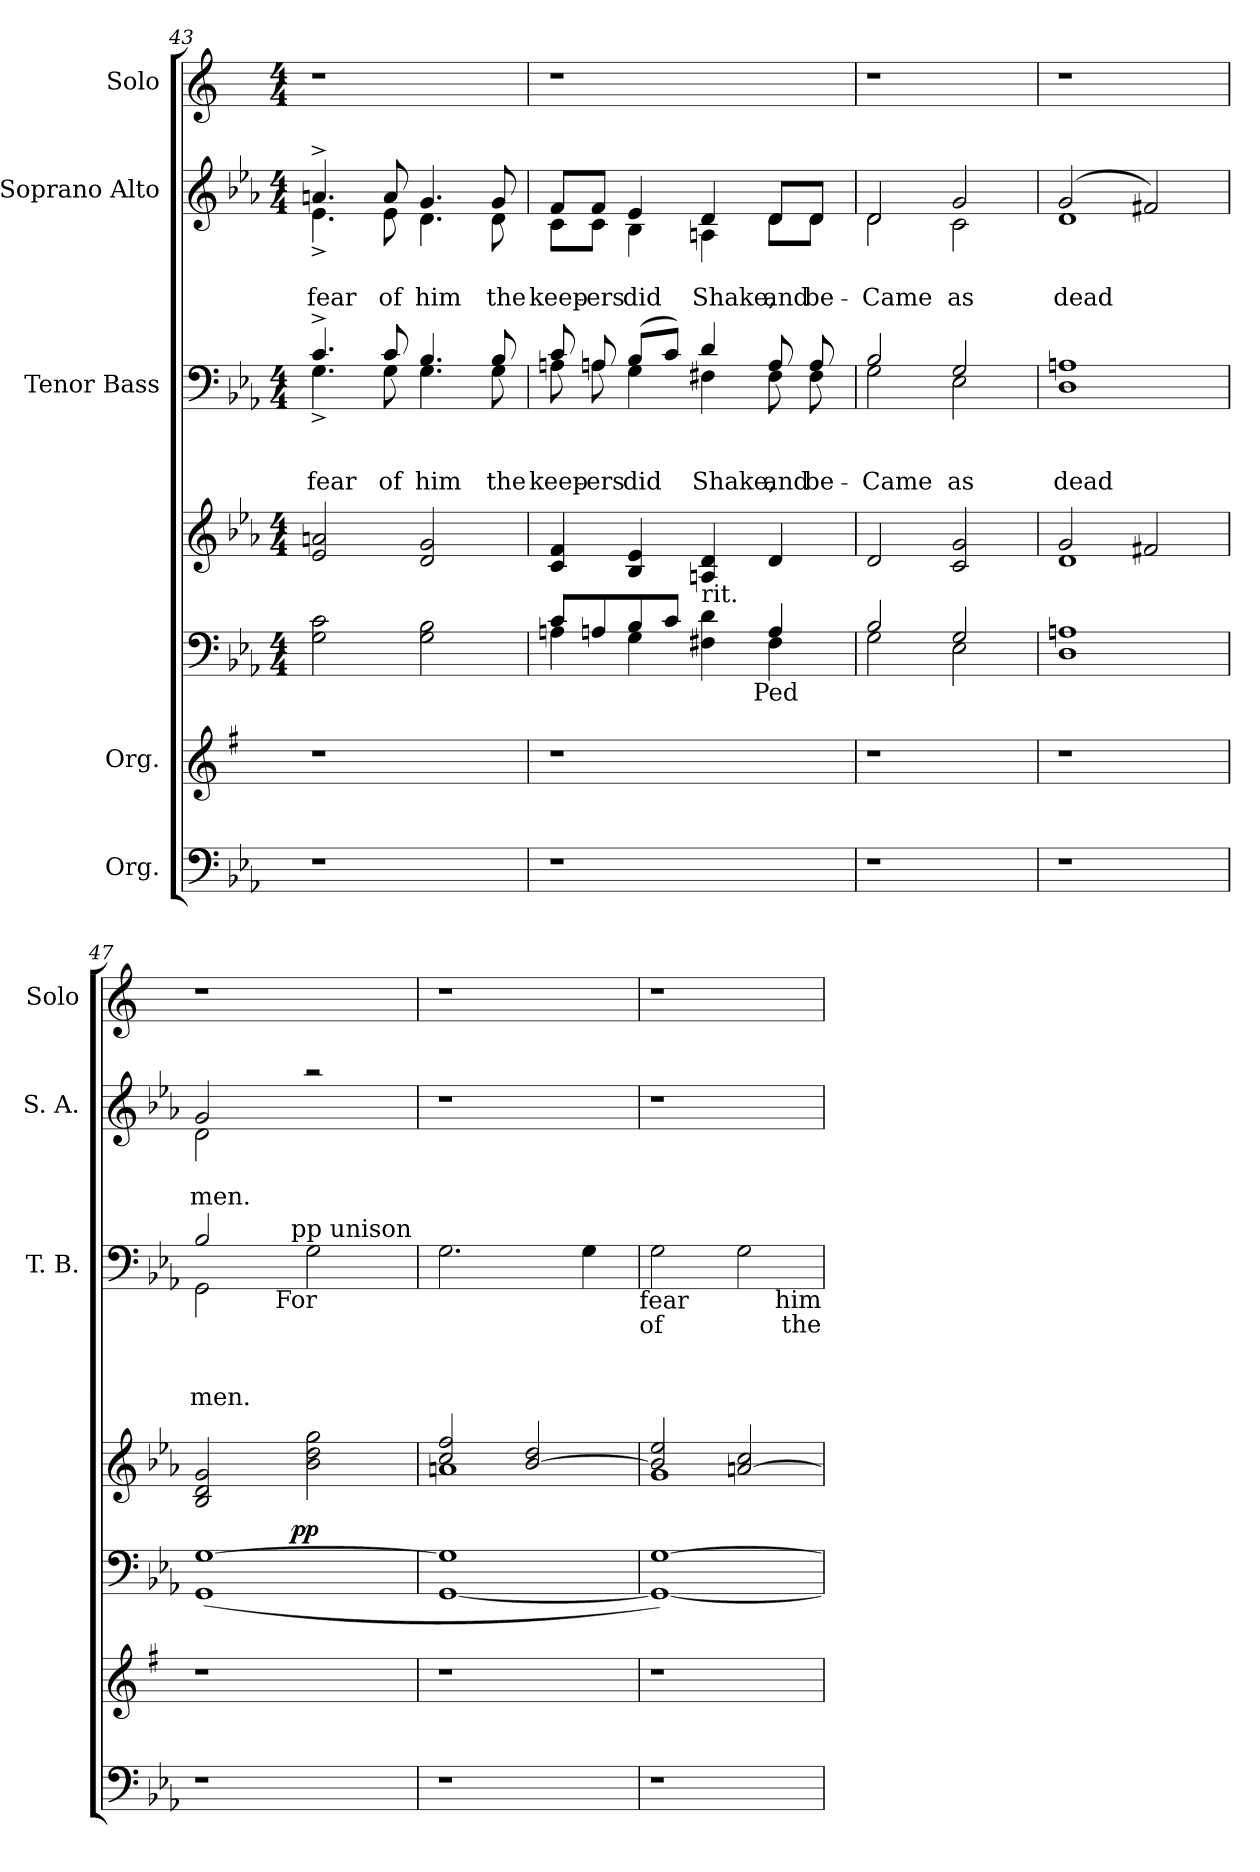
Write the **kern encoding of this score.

**kern	**kern	**kern	**dynam	**kern	**kern	**text	**text	**text	**kern	**text	**text	**kern
*part7	*part6	*part5	*part5	*part4	*part3	*part3	*part3	*part3	*part2	*part2	*part2	*part1
*staff7	*staff6	*staff5	*staff5	*staff4	*staff3	*staff3	*staff3	*staff3	*staff2	*staff2	*staff2	*staff1
*I"Org.	*I"Org.	*	*	*	*I"Tenor Bass	*	*	*	*I"Soprano Alto	*	*	*I"Solo
*	*	*	*	*	*I'T. B.	*	*	*	*I'S. A.	*	*	*I'Solo
!!LO:PB:g=z
*clefF4	*clefG2	*clefF4	*	*clefG2	*clefF4	*	*	*	*clefG2	*	*	*clefG2
*k[b-e-a-]	*k[f#]	*k[b-e-a-]	*	*k[b-e-a-]	*k[b-e-a-]	*	*	*	*k[b-e-a-]	*	*	*k[]
*E-:	*G:	*E-:	*	*E-:	*E-:	*	*	*	*E-:	*	*	*C:
*	*	*M4/4	*	*M4/4	*M4/4	*	*	*	*M4/4	*	*	*M4/4
=43	=43	=43	=43	=43	=43	=43	=43	=43	=43	=43	=43	=43
!	!	!	!	!	!	!	!	!LO:LY:a	!	!	!LO:LY:b	!
*	*	*	*	*	*^	*	*	*	*^	*	*	*
1r	1r	2G\ 2c\	.	2e-/ 2an/	4.c^>/	4.G^<\	.	.	fear	4.an^>/	4.e-^<\	.	fear	1r
!	!	!	!	!	!	!	!	!	!LO:LY:a	!	!	!	!LO:LY:b	!
.	.	.	.	.	8c/	8G\	.	.	of	8a/	8e-\	.	of	.
!	!	!	!	!	!	!	!	!	!LO:LY:a	!	!	!	!LO:LY:b	!
.	.	2G\ 2B-\	.	2d/ 2g/	4.B-/	4.G\	.	.	him	4.g/	4.d\	.	him	.
!	!	!	!	!	!	!	!	!	!LO:LY:a	!	!	!	!LO:LY:b	!
.	.	.	.	.	8B-/	8G\	.	.	the	8g/	8d\	.	the	.
=44	=44	=44	=44	=44	=44	=44	=44	=44	=44	=44	=44	=44	=44	=44
*	*	*^	*	*	*	*	*	*	*	*	*	*	*	*
!	!	!	!	!	!	!	!	!	!	!LO:LY:a	!	!	!	!LO:LY:b	!
*	*	*	*^	*	*	*	*	*	*	*	*	*	*	*	*
1r	1r	8c/L	4An\	2ryy	.	4c/ 4f/	8c/	8An\	.	.	keep-	8f/L	8c\L	.	keep-	1r
!	!	!	!	!	!	!	!	!	!	!	!LO:LY:a:rj	!	!	!	!LO:LY:b:rj	!
.	.	8An/	.	.	.	.	8An/	8A\	.	.	-ers	8f/J	8c\J	.	-ers	.
!	!	!	!	!	!	!	!	!	!	!	!LO:LY:a	!	!	!	!LO:LY:b	!
.	.	8B-/	4G\	.	.	4B-/ 4e-/	(>8B-/L	4G\	.	.	did	4e-/	4B-\	.	did	.
.	.	8c/J	.	.	.	.	8c/J)	.	.	.	.	.	.	.	.	.
!	!	!	!	!	!	!LO:TX:b:t=rit.	!	!	!	!	!	!	!	!	!	!
!	!	!	!	!	!	!	!	!	!	!	!LO:LY:a	!	!	!	!LO:LY:b	!
.	.	4ryy	4F#X\ 4d\	8..ryy	.	4An/ 4d/	4d/	4F#X\	.	.	Shake,	4d/	4An\	.	Shake,	.
!	!	!	!	!LO:TX:b:t=Ped	!	!	!	!	!	!	!	!	!	!	!	!
.	.	.	.	4ryy	.	.	.	.	.	.	.	.	.	.	.	.
!	!	!	!	!	!	!	!	!	!	!	!LO:LY:a	!	!	!	!LO:LY:b	!
.	.	4A/	4F#\	.	.	4d/	8A/	8F#\	.	.	and	8d/L	8d\L	.	and	.
!	!	!	!	!	!	!	!	!	!	!	!LO:LY:a	!	!	!	!LO:LY:b	!
.	.	.	.	.	.	.	8A/	8F#\	.	.	be-	8d/J	8d\J	.	be-	.
.	.	.	.	32ryy	.	.	.	.	.	.	.	.	.	.	.	.
=45	=45	=45	=45	=45	=45	=45	=45	=45	=45	=45	=45	=45	=45	=45	=45	=45
!	!	!	!	!	!	!	!	!	!	!	!LO:LY:a	!	!	!	!LO:LY:b	!
*	*	*	*v	*v	*	*	*	*	*	*	*	*	*	*	*	*
1r	1r	2B-/	2G\	.	2d/	2B-/	2G\	.	.	-Came	2d/	2d\	.	-Came	1r
!	!	!	!	!	!	!	!	!	!	!LO:LY:a	!	!	!	!LO:LY:b	!
.	.	2G/	2E-\	.	2c/ 2g/	2G/	2E-\	.	.	as	2g/	2c\	.	as	.
=46	=46	=46	=46	=46	=46	=46	=46	=46	=46	=46	=46	=46	=46	=46	=46
*	*	*	*	*	*^	*	*	*	*	*	*	*	*	*	*
!	!	!	!	!	!	!	!	!	!	!	!LO:LY:a	!	!	!	!LO:LY:b	!
*	*	*v	*v	*	*	*	*v	*v	*	*	*	*	*	*	*	*
1r	1r	1D 1An	.	2g/	1d	1D 1An	.	.	dead	(2g/	1d	.	dead	1r
.	.	.	.	2f#X/	.	.	.	.	.	2f#X/)	.	.	.	.
*	*	*	*	*v	*v	*	*	*	*	*	*	*	*	*
=47	=47	=47	=47	=47	=47	=47	=47	=47	=47	=47	=47	=47	=47
!	!	!	!	!	!	!	!	!LO:LY:a	!	!	!	!LO:LY:b	!
*	*	*^	*	*	*^	*	*	*	*	*	*	*	*
*	*	*	*	*	*	*	*^	*	*	*	*	*	*	*	*
*	*	*	*	*	*	*	*	*^	*	*	*	*	*	*	*	*
1r	1r	(<1GG [<1G	4...ryy	.	2B-/ 2d/ 2g/	2B-/	2GG\	4..ryy	4...ryy	.	.	men.	2g/	2d\	.	men.	1r
!	!	!	!	!	!	!	!	!LO:TX:b:t=For	!	!	!	!	!	!	!	!	!
.	.	.	.	.	.	.	.	2ryy	.	.	.	.	.	.	.	.	.
!	!	!	!	!	!	!	!	!	!LO:TX:a:t=pp unison	!	!	!	!	!	!	!	!
!	!	!	!	!LO:DY:a	!	!	!	!	!	!	!	!	!	!	!	!	!
.	.	.	2ryy	pp	.	.	.	.	2ryy	.	.	.	.	.	.	.	.
.	.	.	.	.	2b-\ 2dd\ 2gg\	2ryy	2G\	.	.	.	.	.	2raa	2ryy	.	.	.
.	.	.	.	.	.	.	.	16ryy	.	.	.	.	.	.	.	.	.
.	.	.	32ryy	.	.	.	.	.	32ryy	.	.	.	.	.	.	.	.
*	*	*	*	*	*	*v	*v	*v	*v	*	*	*	*	*	*	*	*
*	*	*v	*v	*	*	*	*	*	*	*v	*v	*	*	*
!!LO:LB:g=z
=48	=48	=48	=48	=48	=48	=48	=48	=48	=48	=48	=48	=48
*	*	*	*	*^	*	*	*	*	*	*	*	*
1r	1r	[<1GG 1G]	.	2cc/ 2ff/	1an	2.G\	.	.	.	1r	.	.	1r
.	.	.	.	[>2b-/ 2dd/	.	.	.	.	.	.	.	.	.
.	.	.	.	.	.	4G\	.	.	.	.	.	.	.
!	!	!	!	!	!	!LO:TX:b:t=fear	!	!	!	!	!	!	!
!	!	!	!	!	!	!LO:TX:b:t=of	!	!	!	!	!	!	!
=49	=49	=49	=49	=49	=49	=49	=49	=49	=49	=49	=49	=49	=49
1r	1r	1GG_ [>1G)	.	2b-/] 2ee-/	1g	2G\	.	.	.	1r	.	.	1r
.	.	.	.	[>2an/ 2cc/	.	2G\	.	.	.	.	.	.	.
*	*	*	*	*v	*v	*	*	*	*	*	*	*	*
!	!	!	!	!	!LO:TX:b:t=him	!	!	!	!	!	!	!
!	!	!	!	!	!LO:TX:b:t=the	!	!	!	!	!	!	!
=	=	=	=	=	=	=	=	=	=	=	=	=
*-	*-	*-	*-	*-	*-	*-	*-	*-	*-	*-	*-	*-
